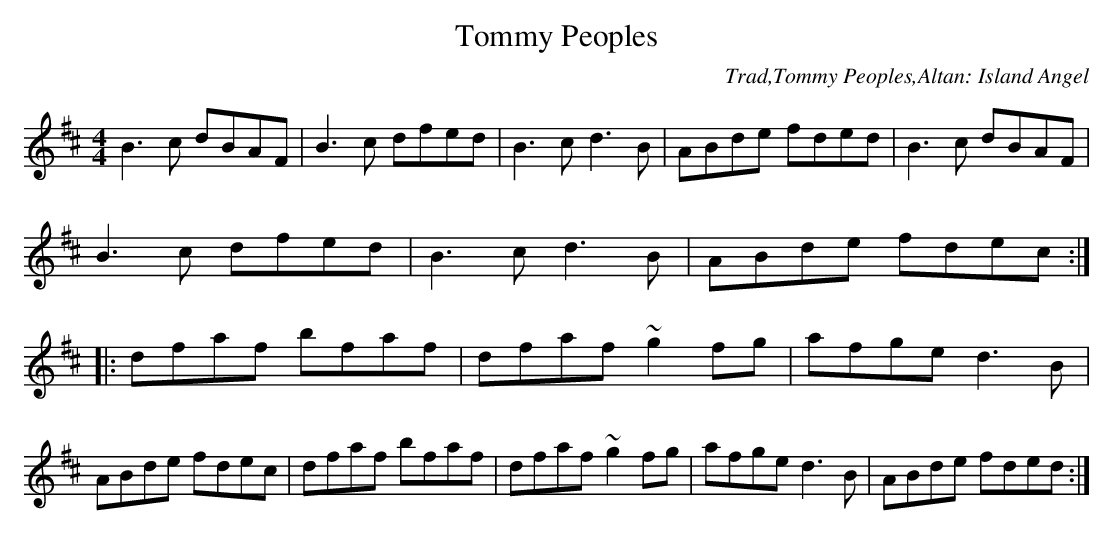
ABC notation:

X:1
T:Tommy Peoples
C:Trad,Tommy Peoples,Altan: Island Angel
M:4/4
L:1/8
K:D
B3 c dBAF |B3 c dfed |B3 c d3 B |ABde fded |B3 c dBAF |B3 c dfed |B3 c d3 B |ABde fdec ::dfaf bfaf |dfaf ~g2 fg |afge d3 B |ABde fdec |dfaf bfaf |dfaf ~g2 fg |afge d3 B |ABde fded :|
